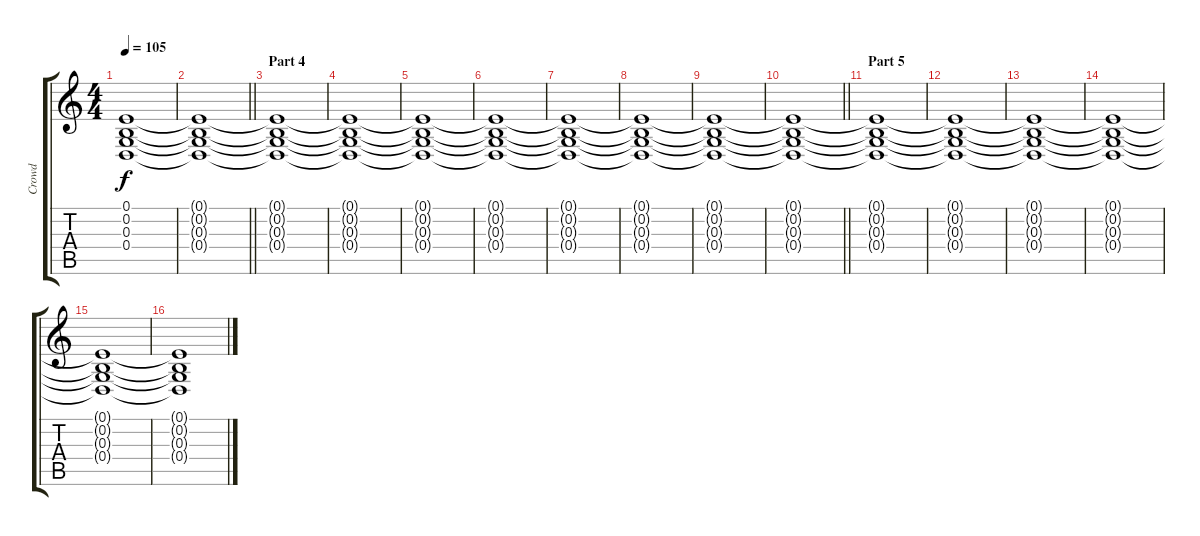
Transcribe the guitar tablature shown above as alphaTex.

\track ("Crowd" "Crowd") {instrument applause}
\staff {score tabs}
\tuning (E4 B3 G3 D3 A2 E2) {hide}
\ts (4 4)
\tempo 105
\clef g2
\ks c
(0.1{t} 0.2{t} 0.3{t} 0.4{t}).1{dy f} |
\barLineRight lightlight
(0.1{t} 0.2{t} 0.3{t} 0.4{t}).1 |
\section ("" "Part 4")
(0.1{t} 0.2{t} 0.3{t} 0.4{t}).1 |
(0.1{t} 0.2{t} 0.3{t} 0.4{t}).1 |
(0.1{t} 0.2{t} 0.3{t} 0.4{t}).1 |
(0.1{t} 0.2{t} 0.3{t} 0.4{t}).1 |
(0.1{t} 0.2{t} 0.3{t} 0.4{t}).1 |
(0.1{t} 0.2{t} 0.3{t} 0.4{t}).1 |
(0.1{t} 0.2{t} 0.3{t} 0.4{t}).1 |
\barLineRight lightlight
(0.1{t} 0.2{t} 0.3{t} 0.4{t}).1 |
\section ("" "Part 5")
(0.1{t} 0.2{t} 0.3{t} 0.4{t}).1 |
(0.1{t} 0.2{t} 0.3{t} 0.4{t}).1 |
(0.1{t} 0.2{t} 0.3{t} 0.4{t}).1 |
(0.1{t} 0.2{t} 0.3{t} 0.4{t}).1 |
(0.1{t} 0.2{t} 0.3{t} 0.4{t}).1 |
(0.1{t} 0.2{t} 0.3{t} 0.4{t}).1
